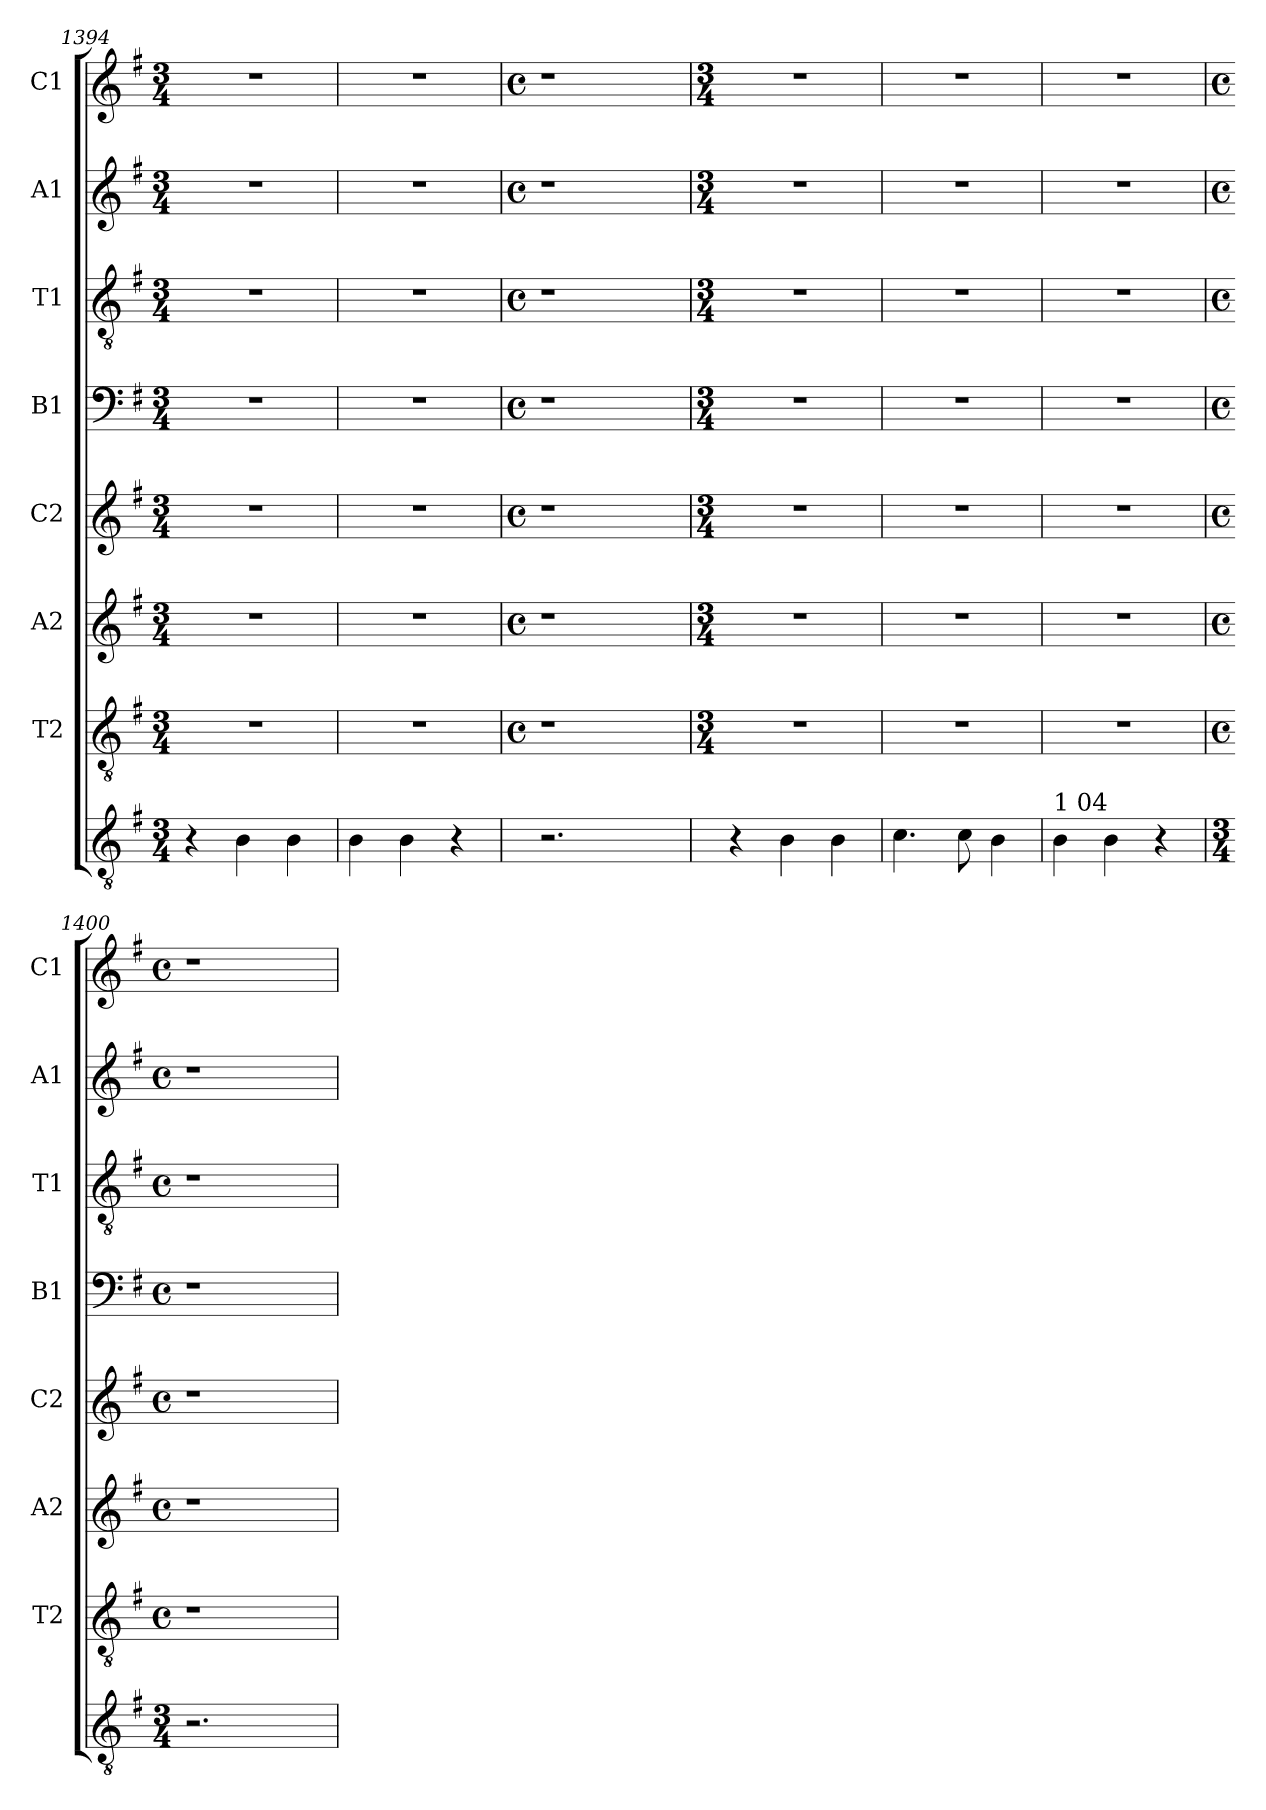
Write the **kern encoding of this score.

**kern	**kern	**kern	**kern	**kern	**kern	**kern	**kern
*part8	*part7	*part6	*part5	*part4	*part3	*part2	*part1
*staff8	*staff7	*staff6	*staff5	*staff4	*staff3	*staff2	*staff1
*	*I"T2	*I"A2	*I"C2	*I"B1	*I"T1	*I"A1	*I"C1
*	*I'T2	*I'A2	*I'C2	*I'B1	*I'T1	*I'A1	*I'C1
*clefGv2	*clefGv2	*clefG2	*clefG2	*clefF4	*clefGv2	*clefG2	*clefG2
*k[f#]	*k[f#]	*k[f#]	*k[f#]	*k[f#]	*k[f#]	*k[f#]	*k[f#]
*G:	*G:	*G:	*G:	*G:	*G:	*G:	*G:
*M3/4	*M3/4	*M3/4	*M3/4	*M3/4	*M3/4	*M3/4	*M3/4
=1394	=1394	=1394	=1394	=1394	=1394	=1394	=1394
4r	2.r	2.r	2.r	2.r	2.r	2.r	2.r
4B\	.	.	.	.	.	.	.
4B\	.	.	.	.	.	.	.
=1395	=1395	=1395	=1395	=1395	=1395	=1395	=1395
4B\	2.r	2.r	2.r	2.r	2.r	2.r	2.r
4B\	.	.	.	.	.	.	.
4r	.	.	.	.	.	.	.
=1396	=1396	=1396	=1396	=1396	=1396	=1396	=1396
*	*M4/4	*M4/4	*M4/4	*M4/4	*M4/4	*M4/4	*M4/4
*	*met(c)	*met(c)	*met(c)	*met(c)	*met(c)	*met(c)	*met(c)
2.r	1r	1r	1r	1r	1r	1r	1r
4ryy	.	.	.	.	.	.	.
=1397	=1397	=1397	=1397	=1397	=1397	=1397	=1397
*	*M3/4	*M3/4	*M3/4	*M3/4	*M3/4	*M3/4	*M3/4
4r	2.r	2.r	2.r	2.r	2.r	2.r	2.r
4B\	.	.	.	.	.	.	.
4B\	.	.	.	.	.	.	.
=1398	=1398	=1398	=1398	=1398	=1398	=1398	=1398
4.c\	2.r	2.r	2.r	2.r	2.r	2.r	2.r
8c\	.	.	.	.	.	.	.
4B\	.	.	.	.	.	.	.
!!LO:LB:g=z
=1399	=1399	=1399	=1399	=1399	=1399	=1399	=1399
!LO:TX:a:t=1 04	!	!	!	!	!	!	!
4B\	2.r	2.r	2.r	2.r	2.r	2.r	2.r
4B\	.	.	.	.	.	.	.
4r	.	.	.	.	.	.	.
=1400	=1400	=1400	=1400	=1400	=1400	=1400	=1400
*M3/4	*M4/4	*M4/4	*M4/4	*M4/4	*M4/4	*M4/4	*M4/4
*	*met(c)	*met(c)	*met(c)	*met(c)	*met(c)	*met(c)	*met(c)
2.r	1r	1r	1r	1r	1r	1r	1r
4ryy	.	.	.	.	.	.	.
=	=	=	=	=	=	=	=
*-	*-	*-	*-	*-	*-	*-	*-
